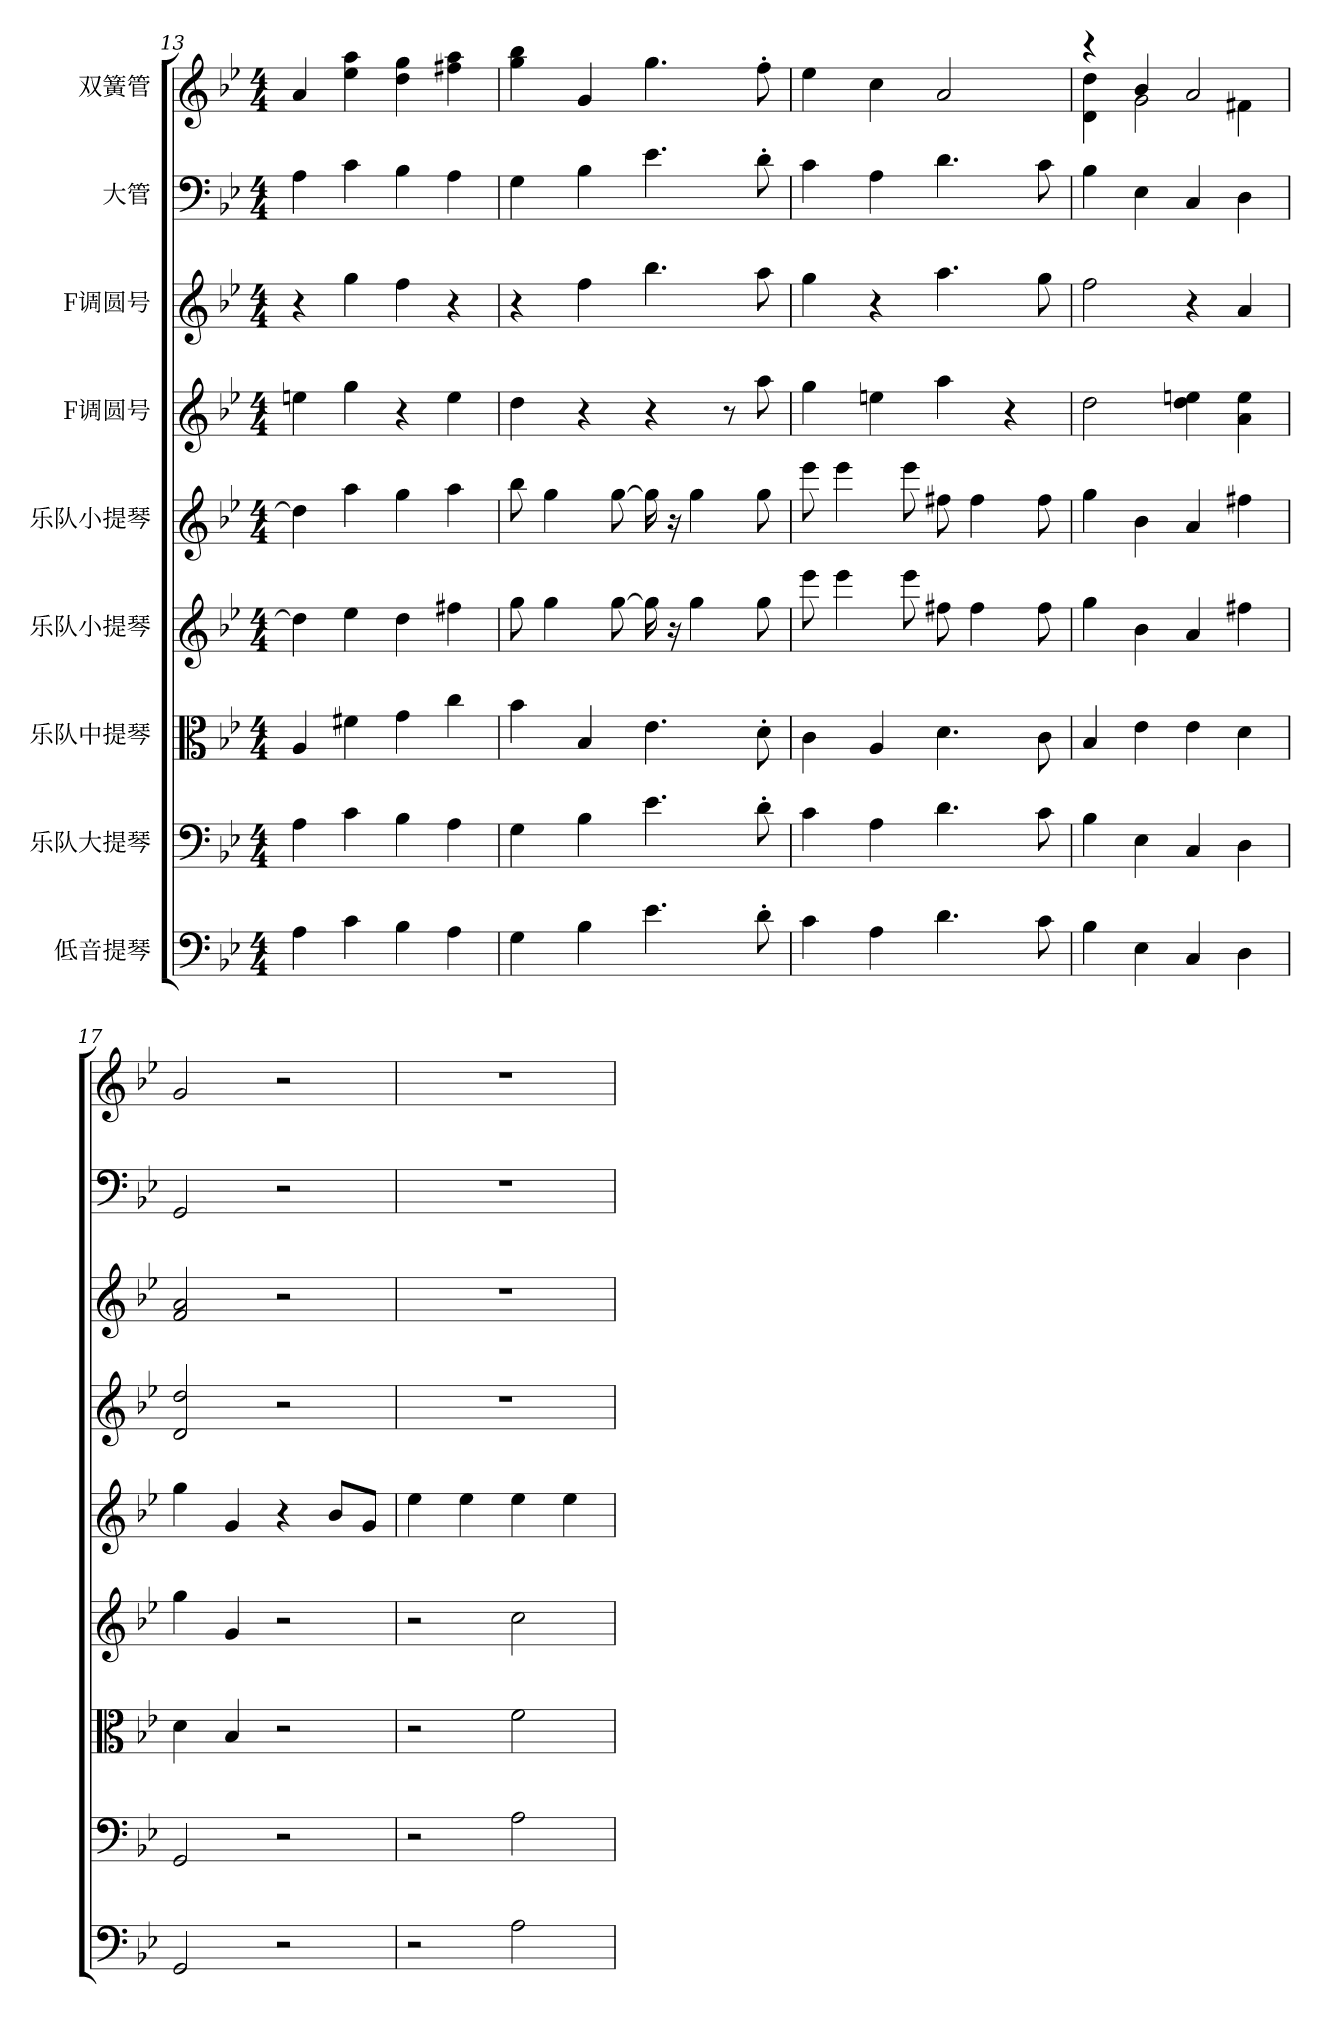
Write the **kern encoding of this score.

**kern	**kern	**kern	**kern	**kern	**kern	**kern	**kern	**kern
*part9	*part8	*part7	*part6	*part5	*part4	*part3	*part2	*part1
*staff9	*staff8	*staff7	*staff6	*staff5	*staff4	*staff3	*staff2	*staff1
*I"低音提琴	*I"乐队大提琴	*I"乐队中提琴	*I"乐队小提琴	*I"乐队小提琴	*I"F调圆号	*I"F调圆号	*I"大管	*I"双簧管
*clefF4	*clefF4	*clefC3	*clefG2	*clefG2	*clefG2	*clefG2	*clefF4	*clefG2
*ITrd7c12	*	*	*	*	*ITrd4c7	*ITrd4c7	*	*
*k[b-e-]	*k[b-e-]	*k[b-e-]	*k[b-e-]	*k[b-e-]	*k[b-e-a-]	*k[b-e-a-]	*k[b-e-]	*k[b-e-]
*M4/4	*M4/4	*M4/4	*M4/4	*M4/4	*M4/4	*M4/4	*M4/4	*M4/4
=13	=13	=13	=13	=13	=13	=13	=13	=13
4AA\	4A\	4A/	4dd\]	4dd\]	4an\	4r	4A\	4a/
4C\	4c\	4f#X\	4ee-\	4aa\	4cc\	4cc\	4c\	4ee-\ 4aa\
4BB-\	4B-\	4g\	4dd\	4gg\	4r	4b-\	4B-\	4dd\ 4gg\
4AA\	4A\	4cc\	4ff#X\	4aa\	4a\	4r	4A\	4ff#X\ 4aa\
!!LO:PB:g=z
=14	=14	=14	=14	=14	=14	=14	=14	=14
4GG\	4G\	4b-\	8gg\	8bb-\	4g\	4r	4G\	4gg\ 4bb-\
.	.	.	4gg\	4gg\	.	.	.	.
4BB-\	4B-\	4B-/	.	.	4r	4b-\	4B-\	4g/
.	.	.	[8gg\	[8gg\	.	.	.	.
4.E-\	4.e-\	4.e-\	16gg\]	16gg\]	4r	4.ee-\	4.e-\	4.gg\
.	.	.	16r	16r	.	.	.	.
.	.	.	4gg\	4gg\	.	.	.	.
.	.	.	.	.	8r	.	.	.
8D'\	8d'\	8d'\	8gg\	8gg\	8dd\	8dd\	8d'\	8ff'\
=15	=15	=15	=15	=15	=15	=15	=15	=15
4C\	4c\	4c\	8eee-\	8eee-\	4cc\	4cc\	4c\	4ee-\
.	.	.	4eee-\	4eee-\	.	.	.	.
4AA\	4A\	4A/	.	.	4an\	4r	4A\	4cc\
.	.	.	8eee-\	8eee-\	.	.	.	.
4.D\	4.d\	4.d\	8ff#X\	8ff#X\	4dd\	4.dd\	4.d\	2a/
.	.	.	4ff#\	4ff#\	.	.	.	.
.	.	.	.	.	4r	.	.	.
8C\	8c\	8c\	8ff#\	8ff#\	.	8cc\	8c\	.
=16	=16	=16	=16	=16	=16	=16	=16	=16
*	*	*	*	*	*	*	*	*^
4BB-\	4B-\	4B-/	4gg\	4gg\	2g\	2b-\	4B-\	4r	4d\ 4dd\
4EE-\	4E-\	4e-\	4b-\	4b-\	.	.	4E-\	4b-/	2g\
4CC/	4C/	4e-\	4a/	4a/	4g\ 4an\	4r	4C/	2a/	.
4DD\	4D\	4d\	4ff#X\	4ff#X\	4d\ 4a\	4d/	4D\	.	4f#X\
*	*	*	*	*	*	*	*	*v	*v
=17	=17	=17	=17	=17	=17	=17	=17	=17
*	*	*	*	*	*	*	*	*MM194
2GGG/	2GG/	4d\	4gg\	4gg\	2G/ 2g/	2B-/ 2d/	2GG/	2g/
.	.	4B-/	4g/	4g/	.	.	.	.
2r	2r	2r	2r	4r	2r	2r	2r	2r
.	.	.	.	8b-/L	.	.	.	.
.	.	.	.	8g/J	.	.	.	.
=18	=18	=18	=18	=18	=18	=18	=18	=18
*	*	*	*	*	*	*	*	*MM200
2r	2r	2r	2r	4ee-\	1r	1r	1r	1r
.	.	.	.	4ee-\	.	.	.	.
2AA\	2A\	2f\	2cc\	4ee-\	.	.	.	.
.	.	.	.	4ee-\	.	.	.	.
=	=	=	=	=	=	=	=	=
*-	*-	*-	*-	*-	*-	*-	*-	*-
